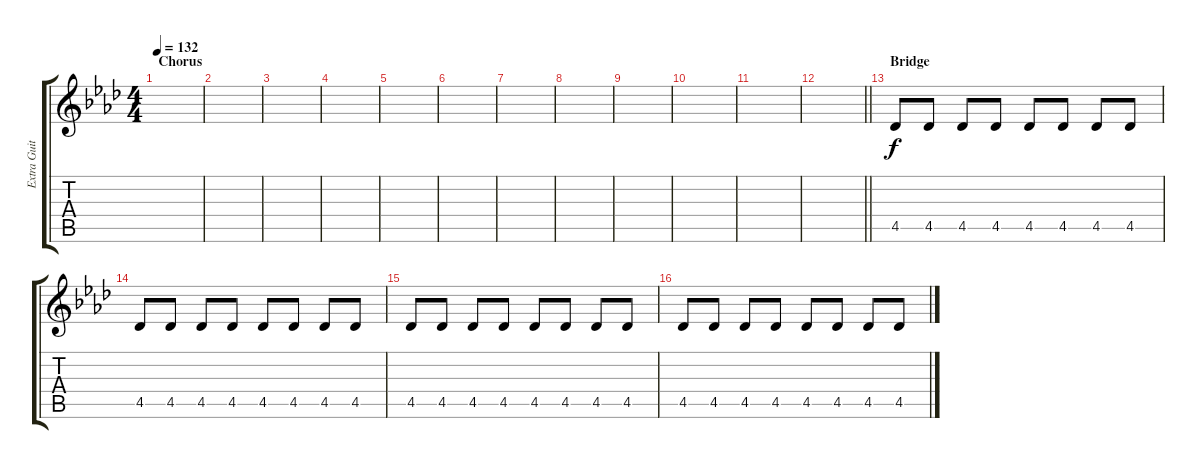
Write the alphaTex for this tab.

\track ("Extra Guitar backup" "Extra Guit") {instrument electricguitarclean}
\staff {score tabs}
\tuning (E4 B3 G3 D3 A2 E2) {hide}
\ts (4 4)
\section ("" "Chorus")
\tempo 132
\clef g2
\ks ab
|
|
|
|
|
|
|
|
|
|
|
\barLineRight lightlight
|
\section ("" "Bridge")
4.5.8 4.5.8 4.5.8 4.5.8 4.5.8 4.5.8 4.5.8 4.5.8 |
4.5.8 4.5.8 4.5.8 4.5.8 4.5.8 4.5.8 4.5.8 4.5.8 |
4.5.8 4.5.8 4.5.8 4.5.8 4.5.8 4.5.8 4.5.8 4.5.8 |
4.5.8 4.5.8 4.5.8 4.5.8 4.5.8 4.5.8 4.5.8 4.5.8
